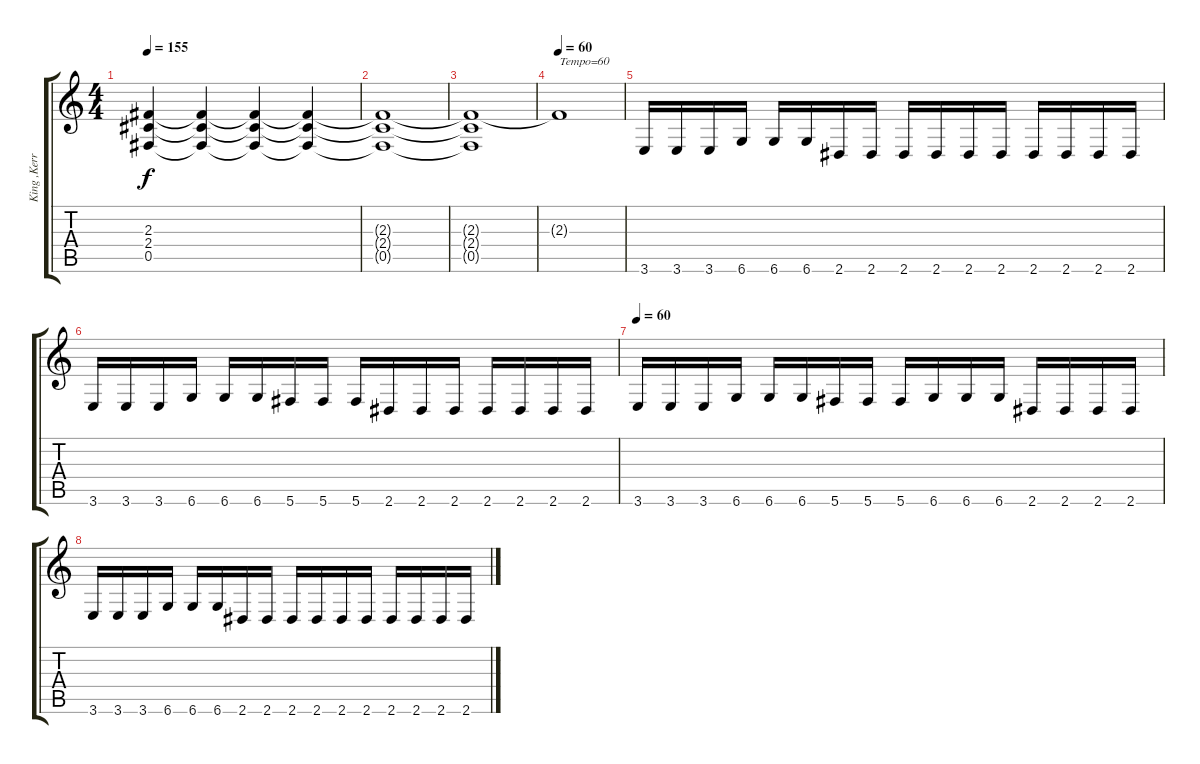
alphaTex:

\track ("King ,Kerry" "King ,Kerr") {instrument distortionguitar}
\staff {score tabs}
\tuning (Db4 Ab3 E3 B2 Gb2 Db2) {hide}
\ts (4 4)
\tempo 155
\clef g2
\ks c
(2.3 2.4 0.5).4{dy f} (2.3{t} 2.4{t} 0.5{t}).4 (2.3{t} 2.4{t} 0.5{t}).4 (2.3{t} 2.4{t} 0.5{t}).4 |
(2.3{t} 2.4{t} 0.5{t}).1 |
(2.3{t} 2.4{t} 0.5{t}).1 |
\tempo 60
2.3{t}.1{txt "Tempo=60" balance 0} |
3.6.16 3.6.16 3.6.16 6.6.16 6.6.16 6.6.16 2.6.16 2.6.16 2.6.16 2.6.16 2.6.16 2.6.16 2.6.16 2.6.16 2.6.16 2.6.16 |
3.6.16 3.6.16 3.6.16 6.6.16 6.6.16 6.6.16 5.6.16 5.6.16 5.6.16 2.6.16 2.6.16 2.6.16 2.6.16 2.6.16 2.6.16 2.6.16 |
\tempo 60
3.6.16 3.6.16 3.6.16 6.6.16 6.6.16 6.6.16 5.6.16 5.6.16 5.6.16 6.6.16 6.6.16 6.6.16 2.6.16 2.6.16 2.6.16 2.6.16 |
3.6.16 3.6.16 3.6.16 6.6.16 6.6.16 6.6.16 2.6.16 2.6.16 2.6.16 2.6.16 2.6.16 2.6.16 2.6.16 2.6.16 2.6.16 2.6.16
